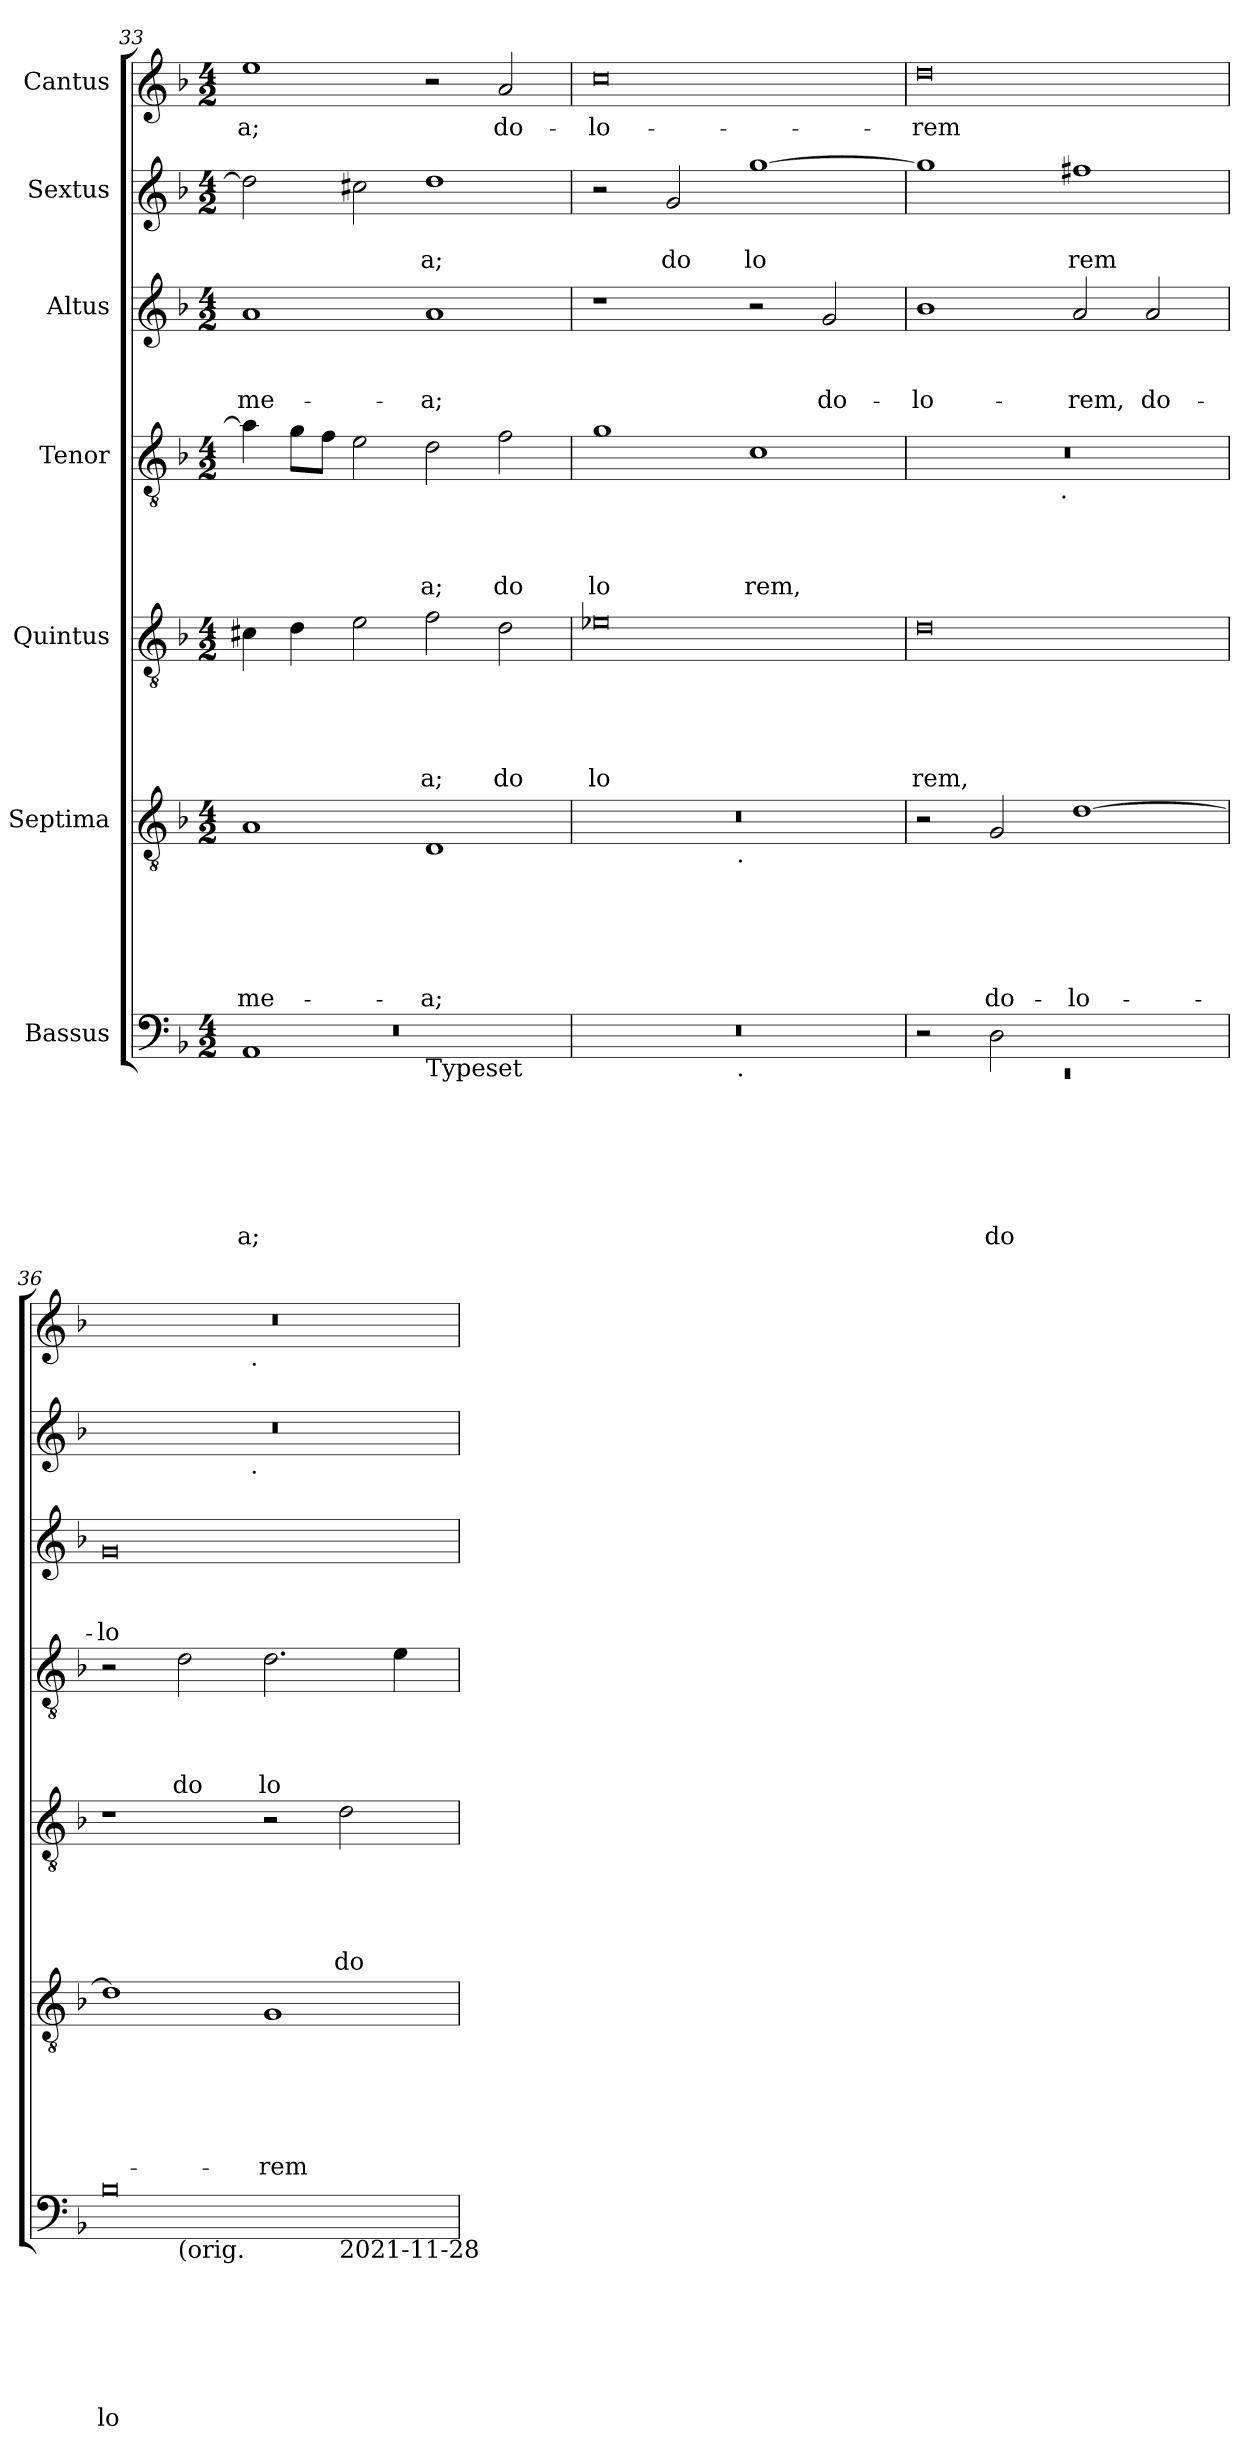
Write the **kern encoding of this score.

**kern	**text	**text	**text	**text	**text	**text	**text	**kern	**text	**text	**text	**text	**text	**text	**kern	**text	**text	**text	**text	**text	**kern	**text	**text	**text	**text	**kern	**text	**text	**text	**kern	**text	**text	**kern	**text
*part7	*part7	*part7	*part7	*part7	*part7	*part7	*part7	*part6	*part6	*part6	*part6	*part6	*part6	*part6	*part5	*part5	*part5	*part5	*part5	*part5	*part4	*part4	*part4	*part4	*part4	*part3	*part3	*part3	*part3	*part2	*part2	*part2	*part1	*part1
*staff7	*staff7	*staff7	*staff7	*staff7	*staff7	*staff7	*staff7	*staff6	*staff6	*staff6	*staff6	*staff6	*staff6	*staff6	*staff5	*staff5	*staff5	*staff5	*staff5	*staff5	*staff4	*staff4	*staff4	*staff4	*staff4	*staff3	*staff3	*staff3	*staff3	*staff2	*staff2	*staff2	*staff1	*staff1
*I"Bassus	*	*	*	*	*	*	*	*I"Septima	*	*	*	*	*	*	*I"Quintus	*	*	*	*	*	*I"Tenor	*	*	*	*	*I"Altus	*	*	*	*I"Sextus	*	*	*I"Cantus	*
!!LO:LB:g=z
*clefF4	*	*	*	*	*	*	*	*clefGv2	*	*	*	*	*	*	*clefGv2	*	*	*	*	*	*clefGv2	*	*	*	*	*clefG2	*	*	*	*clefG2	*	*	*clefG2	*
*ITrd-3c-5	*	*	*	*	*	*	*	*	*	*	*	*	*	*	*ITrd-3c-5	*	*	*	*	*	*ITrd-3c-5	*	*	*	*	*ITrd-3c-5	*	*	*	*ITrd-3c-5	*	*	*ITrd-3c-5	*
*k[b-e-]	*	*	*	*	*	*	*	*k[b-]	*	*	*	*	*	*	*k[b-e-]	*	*	*	*	*	*k[b-e-]	*	*	*	*	*k[b-e-]	*	*	*	*k[b-e-]	*	*	*k[b-e-]	*
*B-:	*	*	*	*	*	*	*	*F:	*	*	*	*	*	*	*B-:	*	*	*	*	*	*B-:	*	*	*	*	*B-:	*	*	*	*B-:	*	*	*B-:	*
*M4/2	*	*	*	*	*	*	*	*M4/2	*	*	*	*	*	*	*M4/2	*	*	*	*	*	*M4/2	*	*	*	*	*M4/2	*	*	*	*M4/2	*	*	*M4/2	*
=33	=33	=33	=33	=33	=33	=33	=33	=33	=33	=33	=33	=33	=33	=33	=33	=33	=33	=33	=33	=33	=33	=33	=33	=33	=33	=33	=33	=33	=33	=33	=33	=33	=33	=33
*^	*	*	*	*	*	*	*	*	*	*	*	*	*	*	*	*	*	*	*	*	*	*	*	*	*	*	*	*	*	*	*	*	*	*
*	*^	*	*	*	*	*	*	*	*	*	*	*	*	*	*	*	*	*	*	*	*	*	*	*	*	*	*	*	*	*	*	*	*	*	*
!	!	!LO:N:vis=1	!	!	!	!	!	!	!LO:LY:b	!	!	!	!	!	!	!LO:LY:b	!	!	!	!	!	!	!	!	!	!	!	!	!	!	!LO:LY:b	!	!	!	!	!LO:LY:b
0ryy	1D	0r	.	.	.	.	.	.	-a;	1A	.	.	.	.	.	me-	4f#X\	.	.	.	.	.	4dd\]	.	.	.	.	1dd	.	.	me-	2gg\]	.	.	1aa	a;
.	.	.	.	.	.	.	.	.	.	.	.	.	.	.	.	.	4g\	.	.	.	.	.	8cc\L	.	.	.	.	.	.	.	.	.	.	.	.	.
.	.	.	.	.	.	.	.	.	.	.	.	.	.	.	.	.	.	.	.	.	.	.	8b-\J	.	.	.	.	.	.	.	.	.	.	.	.	.
.	.	.	.	.	.	.	.	.	.	.	.	.	.	.	.	.	2a\	.	.	.	.	.	2a\	.	.	.	.	.	.	.	.	2ff#\	.	.	.	.
!	!LO:TX:b:t=Typeset	!	!	!	!	!	!	!	!	!	!	!	!	!	!	!	!	!	!	!	!	!	!	!	!	!	!	!	!	!	!	!	!	!	!	!
!	!	!	!	!	!	!	!	!	!	!	!	!	!	!	!	!LO:LY:b	!	!	!	!	!	!LO:LY:b	!	!	!	!	!LO:LY:b	!	!	!	!LO:LY:b	!	!	!LO:LY:b	!	!
.	1ryy	.	.	.	.	.	.	.	.	1D	.	.	.	.	.	-a;	2b-\	.	.	.	.	-a;	2g\	.	.	.	-a;	1dd	.	.	-a;	1gg	.	-a;	2r	.
!	!	!	!	!	!	!	!	!	!	!	!	!	!	!	!	!	!	!	!	!	!	!LO:LY:b	!	!	!	!	!LO:LY:b	!	!	!	!	!	!	!	!	!LO:LY:b
.	.	.	.	.	.	.	.	.	.	.	.	.	.	.	.	.	2g\	.	.	.	.	do	2b-\	.	.	.	do	.	.	.	.	.	.	.	2dd/	do-
*v	*v	*v	*	*	*	*	*	*	*	*	*	*	*	*	*	*	*	*	*	*	*	*	*	*	*	*	*	*	*	*	*	*	*	*	*	*
=34	=34	=34	=34	=34	=34	=34	=34	=34	=34	=34	=34	=34	=34	=34	=34	=34	=34	=34	=34	=34	=34	=34	=34	=34	=34	=34	=34	=34	=34	=34	=34	=34	=34	=34
!LO:TX:b:t=by Allen Garvin (aurvondel@gmail.com)	!	!	!	!	!	!	!	!	!	!	!	!	!	!	!	!	!	!	!	!	!	!	!	!	!	!	!	!	!	!	!	!	!	!
!	!	!	!	!	!	!	!	!	!	!	!	!	!	!	!	!	!	!	!	!LO:LY:b	!	!	!	!	!LO:LY:b	!	!	!	!	!	!	!	!	!LO:LY:b
*^	*	*	*	*	*	*	*	*^	*	*	*	*	*	*	*	*	*	*	*	*	*	*	*	*	*	*	*	*	*	*	*	*	*	*
0r	2ryy	.	.	.	.	.	.	.	0r	2ryy	.	.	.	.	.	.	0a-X	.	.	.	.	lo	1cc	.	.	.	lo	1r	.	.	.	2r	.	.	0ff	-lo-
!	!	!	!	!	!	!	!	!	!	!	!	!	!	!	!	!	!	!	!	!	!	!	!	!	!	!	!	!	!	!	!	!	!	!LO:LY:b	!	!
.	4...ryy	.	.	.	.	.	.	.	.	4...ryy	.	.	.	.	.	.	.	.	.	.	.	.	.	.	.	.	.	.	.	.	.	2cc/	.	do	.	.
!	!	!	!	!	!	!	!	!	!	!LO:TX:b:t=.	!	!	!	!	!	!	!	!	!	!	!	!	!	!	!	!	!	!	!	!	!	!	!	!	!	!
!	!LO:TX:b:t=.	!	!	!	!	!	!	!	!	!	!	!	!	!	!	!	!	!	!	!	!	!	!	!	!	!	!	!	!	!	!	!	!	!	!	!
.	1ryy	.	.	.	.	.	.	.	.	1ryy	.	.	.	.	.	.	.	.	.	.	.	.	.	.	.	.	.	.	.	.	.	.	.	.	.	.
!	!	!	!	!	!	!	!	!	!	!	!	!	!	!	!	!	!	!	!	!	!	!	!	!	!	!	!LO:LY:b	!	!	!	!	!	!	!LO:LY:b	!	!
.	.	.	.	.	.	.	.	.	.	.	.	.	.	.	.	.	.	.	.	.	.	.	1f	.	.	.	rem,	2r	.	.	.	[>1ccc	.	lo	.	.
!	!	!	!	!	!	!	!	!	!	!	!	!	!	!	!	!	!	!	!	!	!	!	!	!	!	!	!	!	!	!	!LO:LY:b	!	!	!	!	!
.	.	.	.	.	.	.	.	.	.	.	.	.	.	.	.	.	.	.	.	.	.	.	.	.	.	.	.	2cc/	.	.	do-	.	.	.	.	.
.	32ryy	.	.	.	.	.	.	.	.	32ryy	.	.	.	.	.	.	.	.	.	.	.	.	.	.	.	.	.	.	.	.	.	.	.	.	.	.
=35	=35	=35	=35	=35	=35	=35	=35	=35	=35	=35	=35	=35	=35	=35	=35	=35	=35	=35	=35	=35	=35	=35	=35	=35	=35	=35	=35	=35	=35	=35	=35	=35	=35	=35	=35	=35
!	!LO:N:vis=1	!	!	!	!	!	!	!	!	!	!	!	!	!	!	!	!	!	!	!	!	!LO:LY:b	!	!	!	!	!	!	!	!	!LO:LY:b	!	!	!	!	!LO:LY:b
*	*^	*	*	*	*	*	*	*	*v	*v	*	*	*	*	*	*	*	*	*	*	*	*	*^	*	*	*	*	*	*	*	*	*	*	*	*	*
0ryy	0rEE	2r	.	.	.	.	.	.	.	2r	.	.	.	.	.	.	0g	.	.	.	.	rem,	0r	2ryy	.	.	.	.	1ee-	.	.	-lo-	1ccc]	.	.	0gg	-rem
!	!	!	!	!	!	!	!	!	!LO:LY:b	!	!	!	!	!	!	!LO:LY:b	!	!	!	!	!	!	!	!	!	!	!	!	!	!	!	!	!	!	!	!	!
.	.	2G\	.	.	.	.	.	.	do	2G/	.	.	.	.	.	do-	.	.	.	.	.	.	.	4...ryy	.	.	.	.	.	.	.	.	.	.	.	.	.
!	!	!	!	!	!	!	!	!	!	!	!	!	!	!	!	!	!	!	!	!	!	!	!	!LO:TX:b:t=.	!	!	!	!	!	!	!	!	!	!	!	!	!
.	.	.	.	.	.	.	.	.	.	.	.	.	.	.	.	.	.	.	.	.	.	.	.	1ryy	.	.	.	.	.	.	.	.	.	.	.	.	.
!	!	!	!	!	!	!	!	!	!	!	!	!	!	!	!	!LO:LY:b	!	!	!	!	!	!	!	!	!	!	!	!	!	!	!	!LO:LY:b	!	!	!LO:LY:b	!	!
.	.	1ryy	.	.	.	.	.	.	.	[>1d	.	.	.	.	.	-lo-	.	.	.	.	.	.	.	.	.	.	.	.	2dd/	.	.	-rem,	1bbn	.	rem	.	.
!	!	!	!	!	!	!	!	!	!	!	!	!	!	!	!	!	!	!	!	!	!	!	!	!	!	!	!	!	!	!	!	!LO:LY:b	!	!	!	!	!
.	.	.	.	.	.	.	.	.	.	.	.	.	.	.	.	.	.	.	.	.	.	.	.	.	.	.	.	.	2dd/	.	.	do-	.	.	.	.	.
.	.	.	.	.	.	.	.	.	.	.	.	.	.	.	.	.	.	.	.	.	.	.	.	32ryy	.	.	.	.	.	.	.	.	.	.	.	.	.
=36	=36	=36	=36	=36	=36	=36	=36	=36	=36	=36	=36	=36	=36	=36	=36	=36	=36	=36	=36	=36	=36	=36	=36	=36	=36	=36	=36	=36	=36	=36	=36	=36	=36	=36	=36	=36	=36
!	!	!	!	!	!	!	!	!	!LO:LY:b	!	!	!	!	!	!	!	!	!	!	!	!	!	!	!	!	!	!	!	!	!	!	!LO:LY:b	!	!	!	!	!
*	*	*	*	*	*	*	*	*	*	*	*	*	*	*	*	*	*	*	*	*	*	*	*v	*v	*	*	*	*	*	*	*	*	*^	*	*	*^	*
0e-	2ryy	1.ryy	.	.	.	.	.	.	lo	1d]	.	.	.	.	.	.	1r	.	.	.	.	.	2r	.	.	.	.	0cc	.	.	-lo-	0r	2ryy	.	.	0r	2ryy	.
!	!LO:TX:b:t=(orig.	!	!	!	!	!	!	!	!	!	!	!	!	!	!	!	!	!	!	!	!	!	!	!	!	!	!	!	!	!	!	!	!	!	!	!	!	!
!	!	!	!	!	!	!	!	!	!	!	!	!	!	!	!	!	!	!	!	!	!	!	!	!	!	!	!LO:LY:b	!	!	!	!	!	!	!	!	!	!	!
.	1.ryy	.	.	.	.	.	.	.	.	.	.	.	.	.	.	.	.	.	.	.	.	.	2g\	.	.	.	do	.	.	.	.	.	4...ryy	.	.	.	4...ryy	.
!	!	!	!	!	!	!	!	!	!	!	!	!	!	!	!	!	!	!	!	!	!	!	!	!	!	!	!	!	!	!	!	!	!	!	!	!	!LO:TX:b:t=.	!
!	!	!	!	!	!	!	!	!	!	!	!	!	!	!	!	!	!	!	!	!	!	!	!	!	!	!	!	!	!	!	!	!	!LO:TX:b:t=.	!	!	!	!	!
.	.	.	.	.	.	.	.	.	.	.	.	.	.	.	.	.	.	.	.	.	.	.	.	.	.	.	.	.	.	.	.	.	1ryy	.	.	.	1ryy	.
!	!	!	!	!	!	!	!	!	!	!	!	!	!	!	!	!LO:LY:b	!	!	!	!	!	!	!	!	!	!	!LO:LY:b	!	!	!	!	!	!	!	!	!	!	!
.	.	.	.	.	.	.	.	.	.	1G	.	.	.	.	.	-rem	2r	.	.	.	.	.	2.g\	.	.	.	lo	.	.	.	.	.	.	.	.	.	.	.
!	!	!LO:TX:b:t=2021-11-28	!	!	!	!	!	!	!	!	!	!	!	!	!	!	!	!	!	!	!	!	!	!	!	!	!	!	!	!	!	!	!	!	!	!	!	!
!	!	!	!	!	!	!	!	!	!	!	!	!	!	!	!	!	!	!	!	!	!	!LO:LY:b	!	!	!	!	!	!	!	!	!	!	!	!	!	!	!	!
.	.	2ryy	.	.	.	.	.	.	.	.	.	.	.	.	.	.	2g\	.	.	.	.	do	.	.	.	.	.	.	.	.	.	.	.	.	.	.	.	.
.	.	.	.	.	.	.	.	.	.	.	.	.	.	.	.	.	.	.	.	.	.	.	4a\	.	.	.	.	.	.	.	.	.	.	.	.	.	.	.
.	.	.	.	.	.	.	.	.	.	.	.	.	.	.	.	.	.	.	.	.	.	.	.	.	.	.	.	.	.	.	.	.	32ryy	.	.	.	32ryy	.
*	*	*	*	*	*	*	*	*	*	*	*	*	*	*	*	*	*	*	*	*	*	*	*	*	*	*	*	*	*	*	*	*v	*v	*	*	*	*	*
*v	*v	*v	*	*	*	*	*	*	*	*	*	*	*	*	*	*	*	*	*	*	*	*	*	*	*	*	*	*	*	*	*	*	*	*	*v	*v	*
=	=	=	=	=	=	=	=	=	=	=	=	=	=	=	=	=	=	=	=	=	=	=	=	=	=	=	=	=	=	=	=	=	=	=
*-	*-	*-	*-	*-	*-	*-	*-	*-	*-	*-	*-	*-	*-	*-	*-	*-	*-	*-	*-	*-	*-	*-	*-	*-	*-	*-	*-	*-	*-	*-	*-	*-	*-	*-
